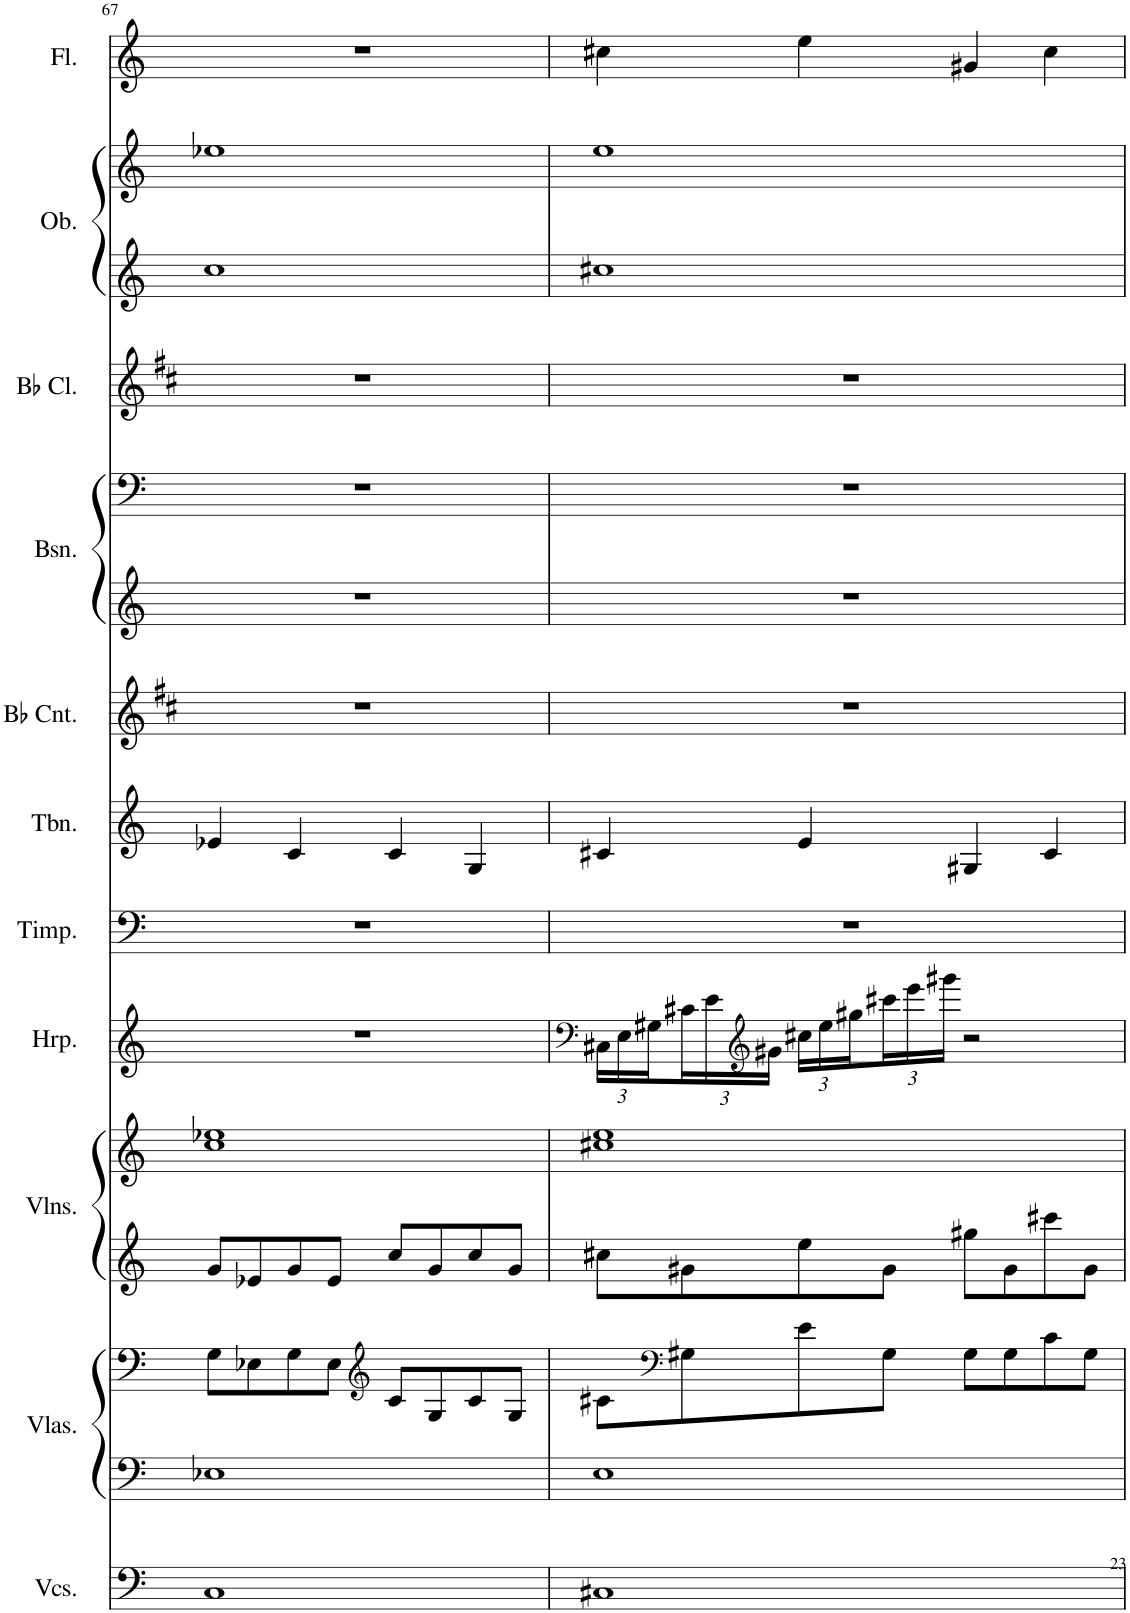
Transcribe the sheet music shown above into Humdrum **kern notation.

**kern	**kern	**kern	**kern	**kern	**kern	**kern	**kern	**kern	**kern	**kern	**kern	**kern	**kern	**kern
*part11	*part10	*part10	*part9	*part9	*part8	*part7	*part6	*part5	*part4	*part4	*part3	*part2	*part2	*part1
*staff15	*staff14	*staff13	*staff12	*staff11	*staff10	*staff9	*staff8	*staff7	*staff6	*staff5	*staff4	*staff3	*staff2	*staff1
*I"Violoncellos	*I"Violas	*	*I"Violins	*	*I"Harp	*I"Timpani	*I"Trombone	*I"Bb Cornet	*I"Bassoon	*	*I"Bb Clarinet	*I"Oboe	*	*I"Flute
*I'Vcs.	*I'Vlas.	*	*I'Vlns.	*	*I'Hrp.	*I'Timp.	*I'Tbn.	*I'Bb Cnt.	*I'Bsn.	*	*I'Bb Cl.	*I'Ob.	*	*I'Fl.
!!LO:PB:g=z
*clefF4	*clefF4	*clefF4	*clefG2	*clefG2	*clefG2	*clefF4	*clefG2	*clefG2	*clefG2	*clefF4	*clefG2	*clefG2	*clefG2	*clefG2
*	*	*	*	*	*	*	*	*Trd1c2	*	*	*Trd1c2	*	*	*
*k[]	*k[]	*k[]	*k[]	*k[]	*k[]	*k[]	*k[]	*k[f#c#]	*k[]	*k[]	*k[f#c#]	*k[]	*k[]	*k[]
*M4/4	*M4/4	*M4/4	*M4/4	*M4/4	*M4/4	*M4/4	*M4/4	*M4/4	*M4/4	*M4/4	*M4/4	*M4/4	*M4/4	*M4/4
=67	=67	=67	=67	=67	=67	=67	=67	=67	=67	=67	=67	=67	=67	=67
1C	1E-X	8G\L	8g/L	1cc 1ee-X	1r	1r	4e-X/	1r	1r	1r	1r	1cc	1ee-X	1r
.	.	8E-X\	8e-X/	.	.	.	.	.	.	.	.	.	.	.
.	.	8G\	8g/	.	.	.	4c/	.	.	.	.	.	.	.
.	.	8E-\J	8e-/J	.	.	.	.	.	.	.	.	.	.	.
*	*	*clefG2	*	*	*	*	*	*	*	*	*	*	*	*
.	.	8c/L	8cc/L	.	.	.	4c/	.	.	.	.	.	.	.
.	.	8G/	8g/	.	.	.	.	.	.	.	.	.	.	.
.	.	8c/	8cc/	.	.	.	4G/	.	.	.	.	.	.	.
.	.	8G/J	8g/J	.	.	.	.	.	.	.	.	.	.	.
=68	=68	=68	=68	=68	=68	=68	=68	=68	=68	=68	=68	=68	=68	=68
*	*	*	*	*	*clefF4	*	*	*	*	*	*	*	*	*
*	*	*	*	*	*Xbrackettup	*	*	*	*	*	*	*	*	*
1C#X	1E	8c#X\L	8cc#X\L	1cc#X 1ee	24C#X\LL	1r	4c#X/	1r	1r	1r	1r	1cc#X	1ee	4cc#X\
.	.	.	.	.	24E\	.	.	.	.	.	.	.	.	.
.	.	.	.	.	24G#X\	.	.	.	.	.	.	.	.	.
*	*	*clefF4	*	*	*	*	*	*	*	*	*	*	*	*
.	.	8G#X\	8g#X\	.	24c#X\	.	.	.	.	.	.	.	.	.
.	.	.	.	.	24e\	.	.	.	.	.	.	.	.	.
*	*	*	*	*	*clefG2	*	*	*	*	*	*	*	*	*
.	.	.	.	.	24g#X\JJ	.	.	.	.	.	.	.	.	.
.	.	8e\	8ee\	.	24cc#X\LL	.	4e/	.	.	.	.	.	.	4ee\
.	.	.	.	.	24ee\	.	.	.	.	.	.	.	.	.
.	.	.	.	.	24gg#X\	.	.	.	.	.	.	.	.	.
.	.	8G#\J	8g#\J	.	24ccc#X\	.	.	.	.	.	.	.	.	.
.	.	.	.	.	24eee\	.	.	.	.	.	.	.	.	.
.	.	.	.	.	24ggg#X\JJ	.	.	.	.	.	.	.	.	.
.	.	8G#\L	8gg#X\L	.	2r	.	4G#X/	.	.	.	.	.	.	4g#X/
.	.	8G#\	8g#\	.	.	.	.	.	.	.	.	.	.	.
.	.	8c#\	8ccc#X\	.	.	.	4c#/	.	.	.	.	.	.	4cc#\
.	.	8G#\J	8g#\J	.	.	.	.	.	.	.	.	.	.	.
=	=	=	=	=	=	=	=	=	=	=	=	=	=	=
*-	*-	*-	*-	*-	*-	*-	*-	*-	*-	*-	*-	*-	*-	*-
